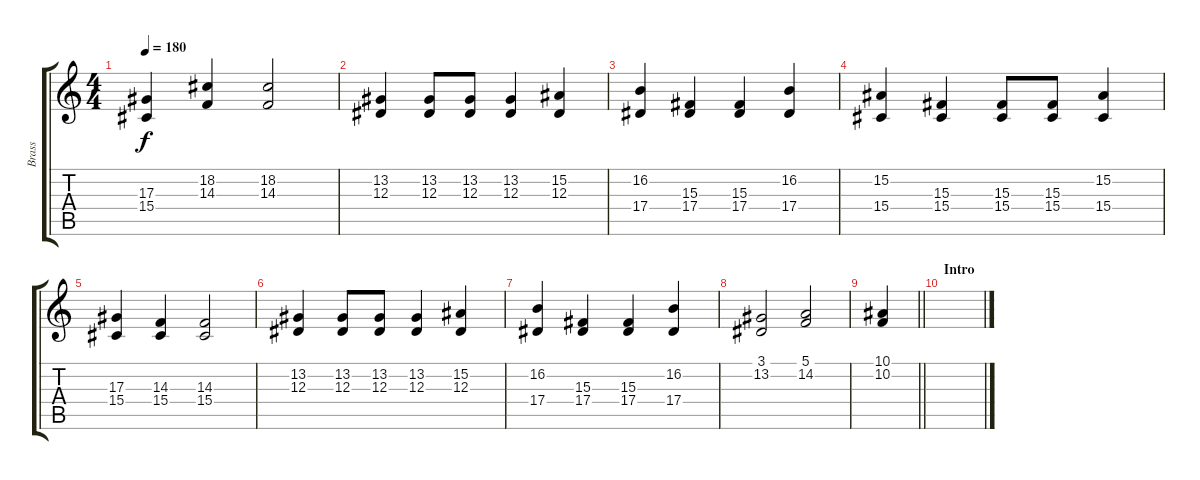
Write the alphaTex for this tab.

\track ("Brass" "Brass") {instrument brasssection}
\staff {score tabs}
\tuning (C4 G3 Eb3 Bb2 F2 C2) {hide}
\ts (4 4)
\tempo 180
\clef g2
\ks c
(17.3 15.4).4{dy f} (18.2 14.3).4 (18.2 14.3).2 |
(13.2 12.3).4 (13.2 12.3).8 (13.2 12.3).8 (13.2 12.3).4 (15.2 12.3).4 |
(16.2 17.4).4 (15.3 17.4).4 (15.3 17.4).4 (16.2 17.4).4 |
(15.2 15.4).4 (15.3 15.4).4 (15.3 15.4).8 (15.3 15.4).8 (15.2 15.4).4 |
(17.3 15.4).4 (14.3 15.4).4 (14.3 15.4).2 |
(13.2 12.3).4 (13.2 12.3).8 (13.2 12.3).8 (13.2 12.3).4 (15.2 12.3).4 |
(16.2 17.4).4 (15.3 17.4).4 (15.3 17.4).4 (16.2 17.4).4 |
(3.1 13.2).2 (5.1 14.2).2 |
\barLineRight lightlight
(10.1 10.2).4 |
\section ("" "Intro")
